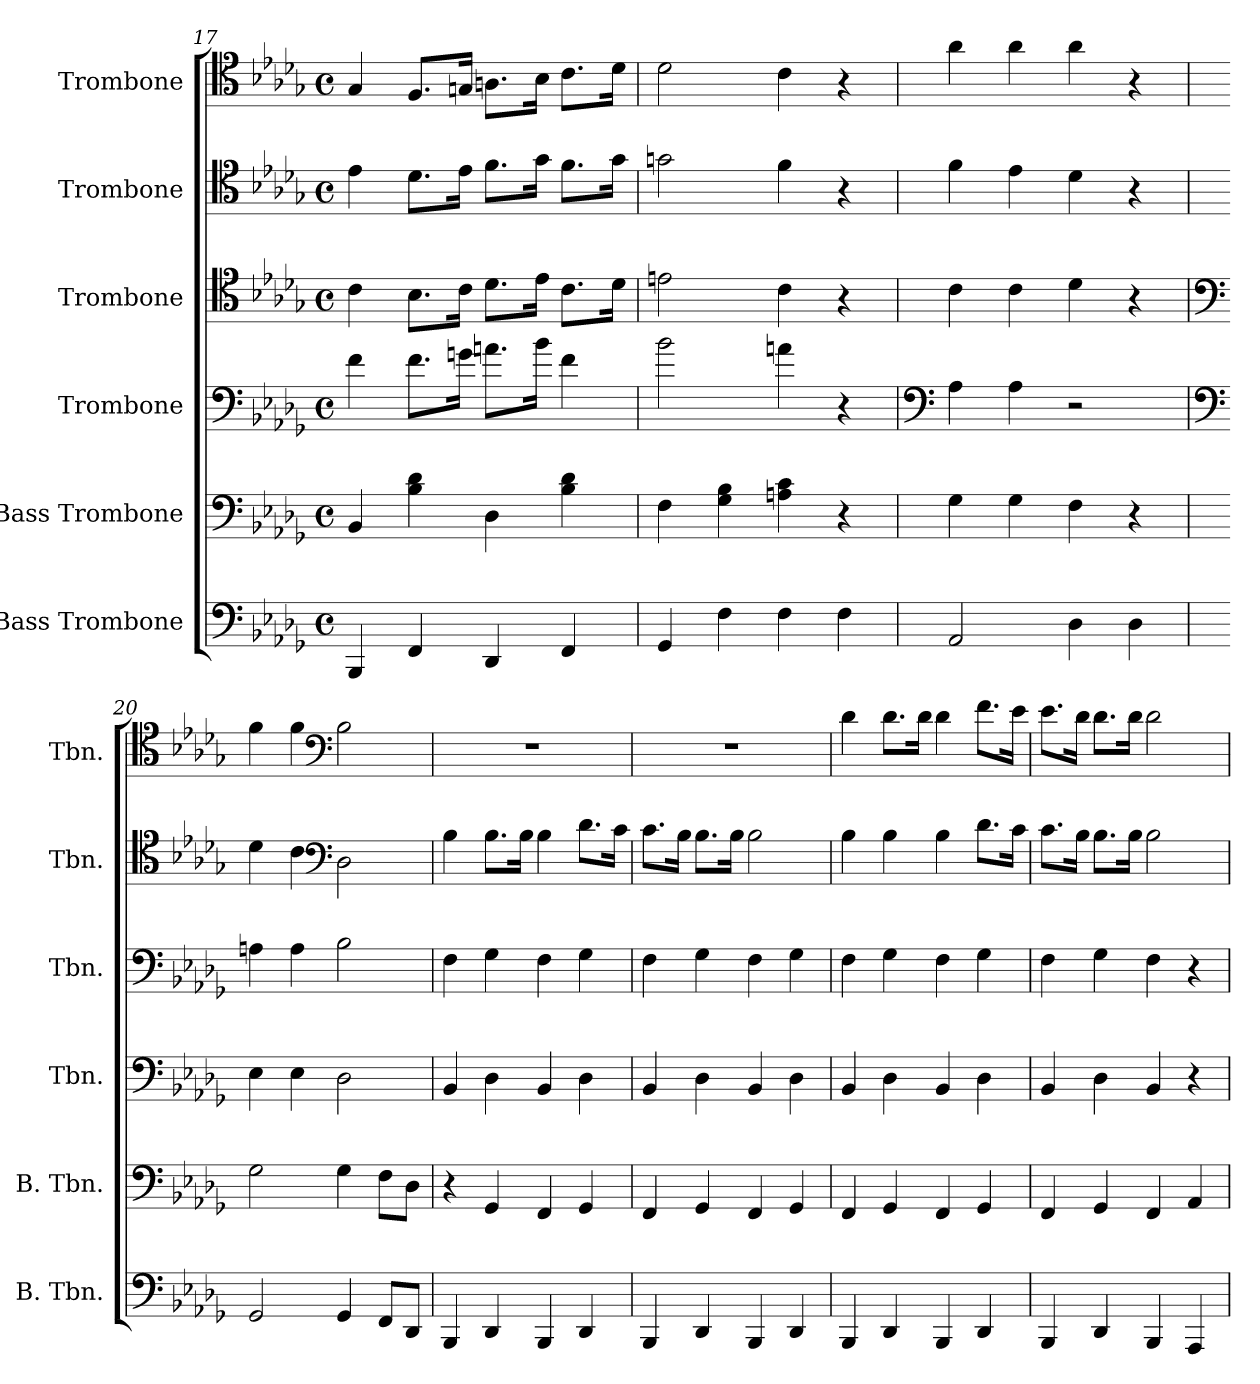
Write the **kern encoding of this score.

**kern	**kern	**kern	**kern	**kern	**kern
*part6	*part5	*part4	*part3	*part2	*part1
*staff6	*staff5	*staff4	*staff3	*staff2	*staff1
*I"Bass Trombone	*I"Bass Trombone	*I"Trombone	*I"Trombone	*I"Trombone	*I"Trombone
*I'B. Tbn.	*I'B. Tbn.	*I'Tbn.	*I'Tbn.	*I'Tbn.	*I'Tbn.
*clefF4	*clefF4	*clefF4	*clefC4	*clefC4	*clefC4
*k[b-e-a-d-g-]	*k[b-e-a-d-g-]	*k[b-e-a-d-g-]	*k[b-e-a-d-g-]	*k[b-e-a-d-g-]	*k[b-e-a-d-g-]
*M4/4	*M4/4	*M4/4	*M4/4	*M4/4	*M4/4
*met(c)	*met(c)	*met(c)	*met(c)	*met(c)	*met(c)
=17	=17	=17	=17	=17	=17
4BBB-/	4BB-/	4f\	4c\	4e-\	4G-/
4FF/	4B-\ 4d-\	8.f\L	8.B-\L	8.d-\L	8.F/L
.	.	16gn\Jk	16c\Jk	16e-\Jk	16Gn/Jk
4DD-/	4D-\	8.an\L	8.d-\L	8.f\L	8.An\L
.	.	16b-\Jk	16e-\Jk	16g-\Jk	16B-\Jk
4FF/	4B-\ 4d-\	4f\	8.c\L	8.f\L	8.c\L
.	.	.	16d-\Jk	16g-\Jk	16d-\Jk
=18	=18	=18	=18	=18	=18
4GG-/	4F\	2b-\	2en\	2gn\	2d-\
4F\	4G-\ 4B-\	.	.	.	.
4F\	4An\ 4c\	4an\	4c\	4f\	4c\
4F\	4r	4r	4r	4r	4r
!!LO:LB:g=z
=19	=19	=19	=19	=19	=19
*	*	*clefF4	*	*	*
2AA-/	4G-\	4A-\	4c\	4f\	4a-\
.	4G-\	4A-\	4c\	4e-\	4a-\
4D-\	4F\	2r	4d-\	4d-\	4a-\
4D-\	4r	.	4r	4r	4r
=20	=20	=20	=20	=20	=20
*	*	*clefF4	*clefF4	*	*
2GG-/	2G-\	4E-\	4An\	4d-\	4f\
.	.	4E-\	4A\	4c\	4f\
*	*	*	*	*clefF4	*clefF4
4GG-/	4G-\	2D-\	2B-\	2D-\	2B-\
8FF/L	8F\L	.	.	.	.
8DD-/J	8D-\J	.	.	.	.
=21	=21	=21	=21	=21	=21
4BBB-/	4r	4BB-/	4F\	4B-\	1r
4DD-/	4GG-/	4D-\	4G-\	8.B-\L	.
.	.	.	.	16B-\Jk	.
4BBB-/	4FF/	4BB-/	4F\	4B-\	.
4DD-/	4GG-/	4D-\	4G-\	8.d-\L	.
.	.	.	.	16c\Jk	.
=22	=22	=22	=22	=22	=22
4BBB-/	4FF/	4BB-/	4F\	8.c\L	1r
.	.	.	.	16B-\Jk	.
4DD-/	4GG-/	4D-\	4G-\	8.B-\L	.
.	.	.	.	16B-\Jk	.
4BBB-/	4FF/	4BB-/	4F\	2B-\	.
4DD-/	4GG-/	4D-\	4G-\	.	.
=23	=23	=23	=23	=23	=23
4BBB-/	4FF/	4BB-/	4F\	4B-\	4d-\
4DD-/	4GG-/	4D-\	4G-\	4B-\	8.d-\L
.	.	.	.	.	16d-\Jk
4BBB-/	4FF/	4BB-/	4F\	4B-\	4d-\
4DD-/	4GG-/	4D-\	4G-\	8.d-\L	8.f\L
.	.	.	.	16c\Jk	16e-\Jk
!!LO:PB:g=z
=24	=24	=24	=24	=24	=24
4BBB-/	4FF/	4BB-/	4F\	8.c\L	8.e-\L
.	.	.	.	16B-\Jk	16d-\Jk
4DD-/	4GG-/	4D-\	4G-\	8.B-\L	8.d-\L
.	.	.	.	16B-\Jk	16d-\Jk
4BBB-/	4FF/	4BB-/	4F\	2B-\	2d-\
4AAA-/	4AA-/	4r	4r	.	.
=	=	=	=	=	=
*-	*-	*-	*-	*-	*-
